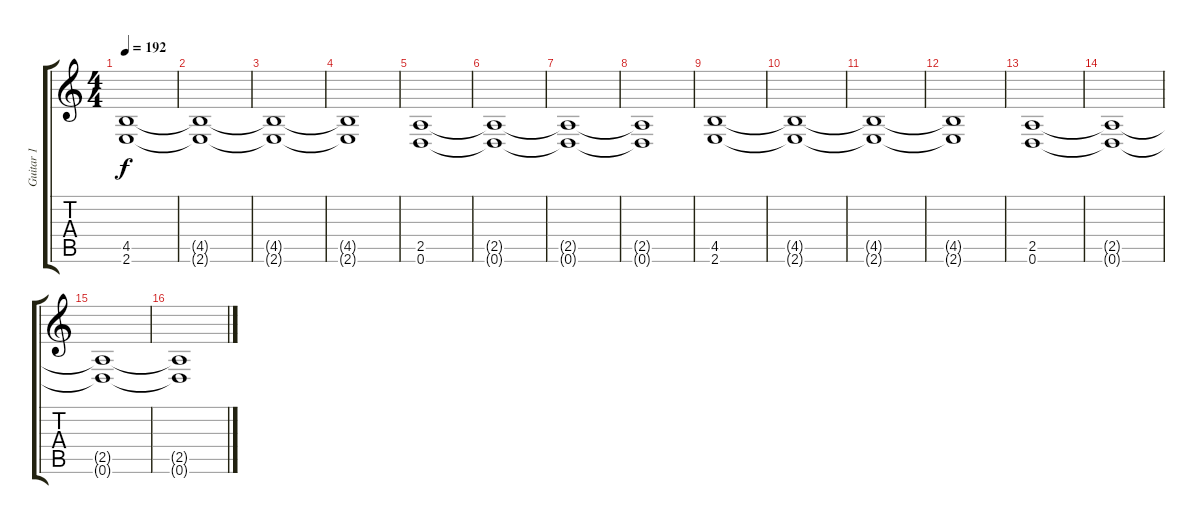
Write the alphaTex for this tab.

\track ("Guitar 1" "Guitar 1") {instrument distortionguitar}
\staff {score tabs}
\tuning (D4 A3 F3 C3 G2 D2) {hide}
\ts (4 4)
\tempo 192
\clef g2
\ks c
(4.5 2.6).1{dy f} |
(4.5{t} 2.6{t}).1 |
(4.5{t} 2.6{t}).1 |
(4.5{t} 2.6{t}).1 |
(2.5 0.6).1 |
(2.5{t} 0.6{t}).1 |
(2.5{t} 0.6{t}).1 |
(2.5{t} 0.6{t}).1 |
(4.5 2.6).1 |
(4.5{t} 2.6{t}).1 |
(4.5{t} 2.6{t}).1 |
(4.5{t} 2.6{t}).1 |
(2.5 0.6).1 |
(2.5{t} 0.6{t}).1 |
(2.5{t} 0.6{t}).1 |
(2.5{t} 0.6{t}).1
